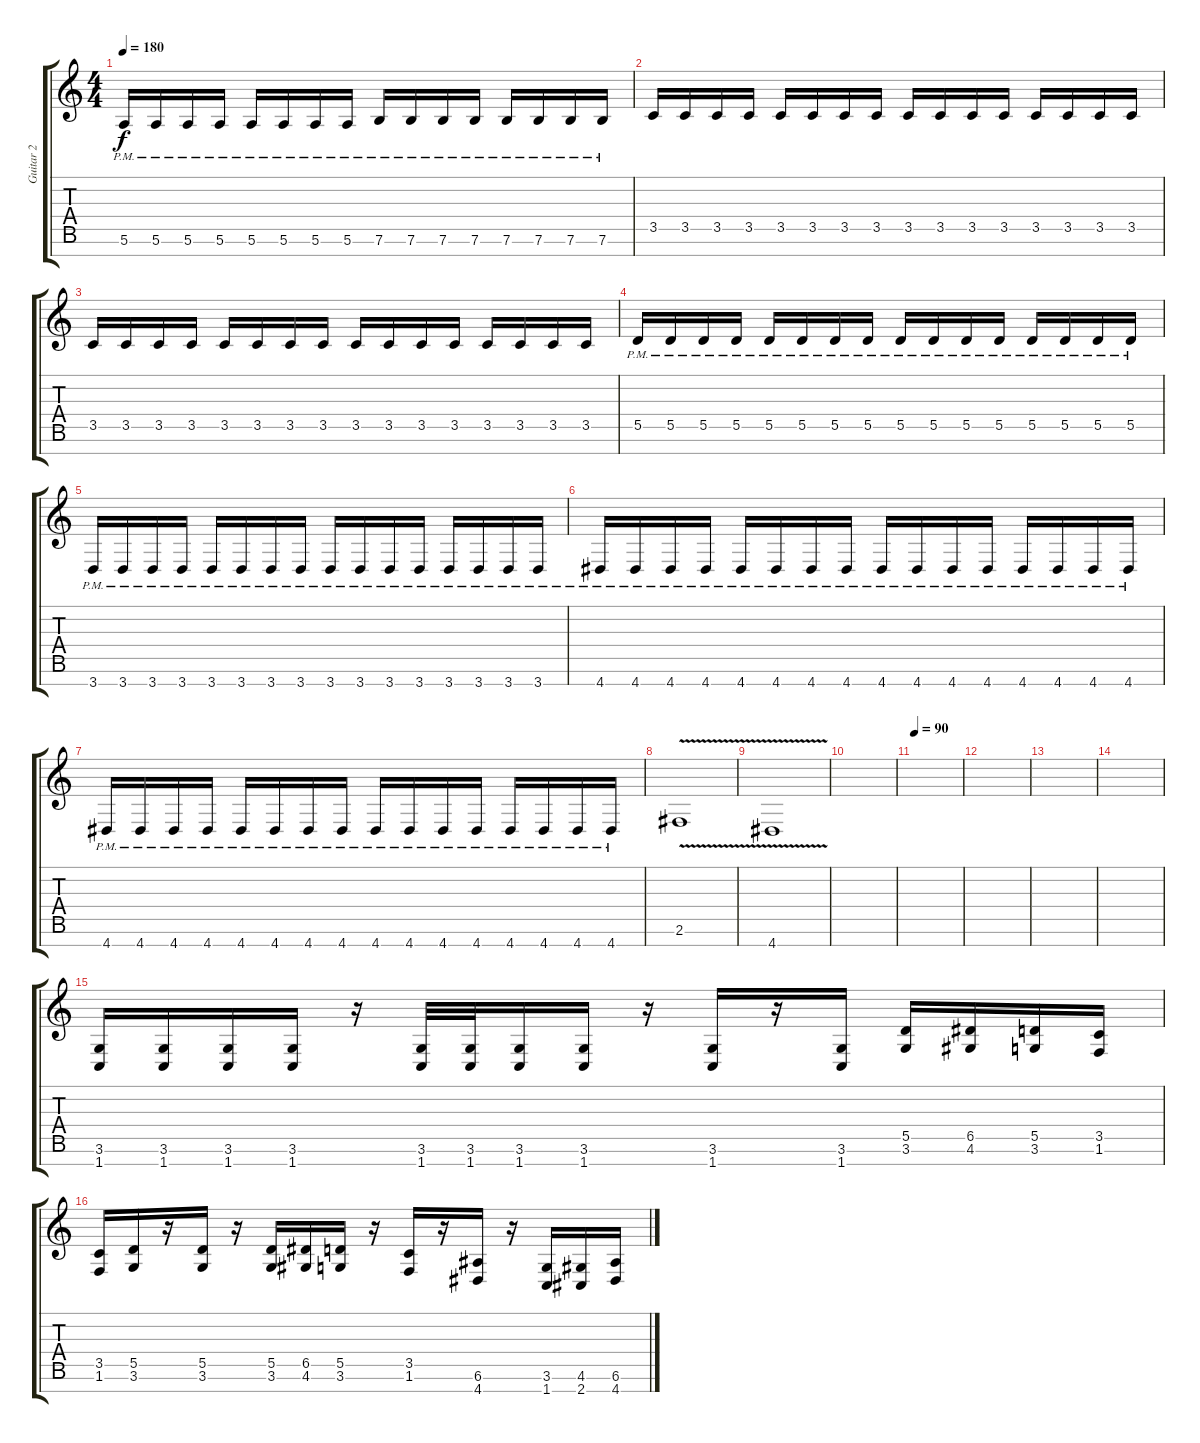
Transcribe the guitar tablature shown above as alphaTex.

\track ("Guitar 2" "Guitar 2") {instrument distortionguitar}
\staff {score tabs}
\tuning (E4 B3 G3 D3 A2 E2 B1) {hide}
\ts (4 4)
\tempo 180
\clef g2
\ks c
5.6{pm}.16{dy f} 5.6{pm}.16 5.6{pm}.16 5.6{pm}.16 5.6{pm}.16 5.6{pm}.16 5.6{pm}.16 5.6{pm}.16 7.6{pm}.16 7.6{pm}.16 7.6{pm}.16 7.6{pm}.16 7.6{pm}.16 7.6{pm}.16 7.6{pm}.16 7.6{pm}.16 |
3.5.16 3.5.16 3.5.16 3.5.16 3.5.16 3.5.16 3.5.16 3.5.16 3.5.16 3.5.16 3.5.16 3.5.16 3.5.16 3.5.16 3.5.16 3.5.16 |
3.5.16 3.5.16 3.5.16 3.5.16 3.5.16 3.5.16 3.5.16 3.5.16 3.5.16 3.5.16 3.5.16 3.5.16 3.5.16 3.5.16 3.5.16 3.5.16 |
5.5{pm}.16 5.5{pm}.16 5.5{pm}.16 5.5{pm}.16 5.5{pm}.16 5.5{pm}.16 5.5{pm}.16 5.5{pm}.16 5.5{pm}.16 5.5{pm}.16 5.5{pm}.16 5.5{pm}.16 5.5{pm}.16 5.5{pm}.16 5.5{pm}.16 5.5{pm}.16 |
3.7{pm}.16 3.7{pm}.16 3.7{pm}.16 3.7{pm}.16 3.7{pm}.16 3.7{pm}.16 3.7{pm}.16 3.7{pm}.16 3.7{pm}.16 3.7{pm}.16 3.7{pm}.16 3.7{pm}.16 3.7{pm}.16 3.7{pm}.16 3.7{pm}.16 3.7{pm}.16 |
4.7{pm}.16 4.7{pm}.16 4.7{pm}.16 4.7{pm}.16 4.7{pm}.16 4.7{pm}.16 4.7{pm}.16 4.7{pm}.16 4.7{pm}.16 4.7{pm}.16 4.7{pm}.16 4.7{pm}.16 4.7{pm}.16 4.7{pm}.16 4.7{pm}.16 4.7{pm}.16 |
4.7{pm}.16 4.7{pm}.16 4.7{pm}.16 4.7{pm}.16 4.7{pm}.16 4.7{pm}.16 4.7{pm}.16 4.7{pm}.16 4.7{pm}.16 4.7{pm}.16 4.7{pm}.16 4.7{pm}.16 4.7{pm}.16 4.7{pm}.16 4.7{pm}.16 4.7{pm}.16 |
2.6{v}.1 |
4.7{v}.1 |
|
\tempo 90
|
|
|
|
(3.6 1.7).16 (3.6 1.7).16 (3.6 1.7).16 (3.6 1.7).16 r.16 (3.6 1.7).32 (3.6 1.7).32 (3.6 1.7).16 (3.6 1.7).16 r.16 (3.6 1.7).16 r.16 (3.6 1.7).16 (5.5 3.6).16 (6.5 4.6).16 (5.5 3.6).16 (3.5 1.6).16 |
(3.5 1.6).16 (5.5 3.6).16 r.16 (5.5 3.6).16 r.16 (5.5 3.6).16 (6.5 4.6).16 (5.5 3.6).16 r.16 (3.5 1.6).16 r.16 (6.6 4.7).16 r.16 (3.6 1.7).16 (4.6 2.7).16 (6.6 4.7).16
